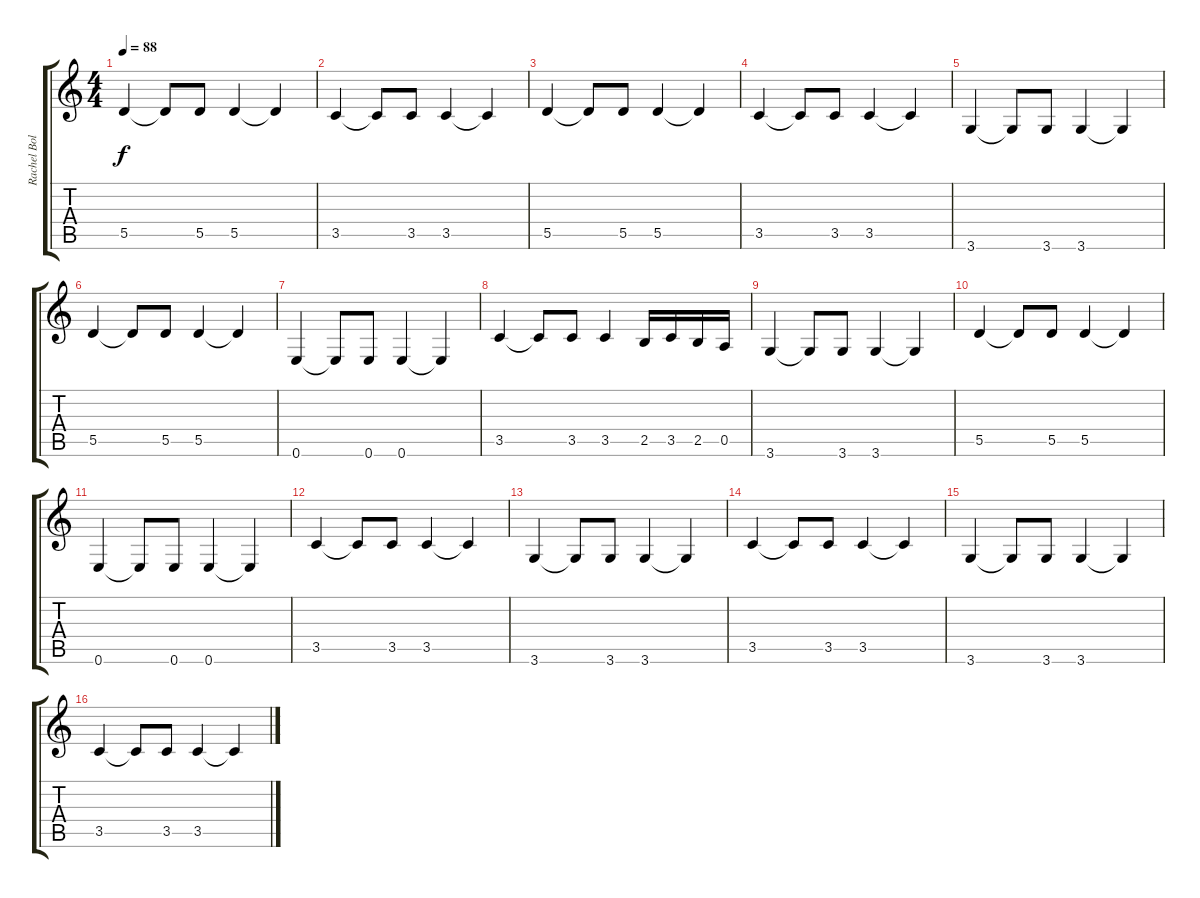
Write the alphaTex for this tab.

\track ("Rachel Bolan - Bass" "Rachel Bol") {instrument electricbassfinger}
\staff {score tabs}
\tuning (E4 B3 G3 D3 A2 E2) {hide}
\ts (4 4)
\tempo 88
\clef g2
\ks c
5.5.4{dy f} 5.5{t}.8 5.5.8 5.5.4 5.5{t}.4 |
3.5.4 3.5{t}.8 3.5.8 3.5.4 3.5{t}.4 |
5.5.4 5.5{t}.8 5.5.8 5.5.4 5.5{t}.4 |
3.5.4 3.5{t}.8 3.5.8 3.5.4 3.5{t}.4 |
3.6.4 3.6{t}.8 3.6.8 3.6.4 3.6{t}.4 |
5.5.4 5.5{t}.8 5.5.8 5.5.4 5.5{t}.4 |
0.6.4 0.6{t}.8 0.6.8 0.6.4 0.6{t}.4 |
3.5.4 3.5{t}.8 3.5.8 3.5.4 2.5.16 3.5.16 2.5.16 0.5.16 |
3.6.4 3.6{t}.8 3.6.8 3.6.4 3.6{t}.4 |
5.5.4 5.5{t}.8 5.5.8 5.5.4 5.5{t}.4 |
0.6.4 0.6{t}.8 0.6.8 0.6.4 0.6{t}.4 |
3.5.4 3.5{t}.8 3.5.8 3.5.4 3.5{t}.4 |
3.6.4 3.6{t}.8 3.6.8 3.6.4 3.6{t}.4 |
3.5.4 3.5{t}.8 3.5.8 3.5.4 3.5{t}.4 |
3.6.4 3.6{t}.8 3.6.8 3.6.4 3.6{t}.4 |
3.5.4 3.5{t}.8 3.5.8 3.5.4 3.5{t}.4
